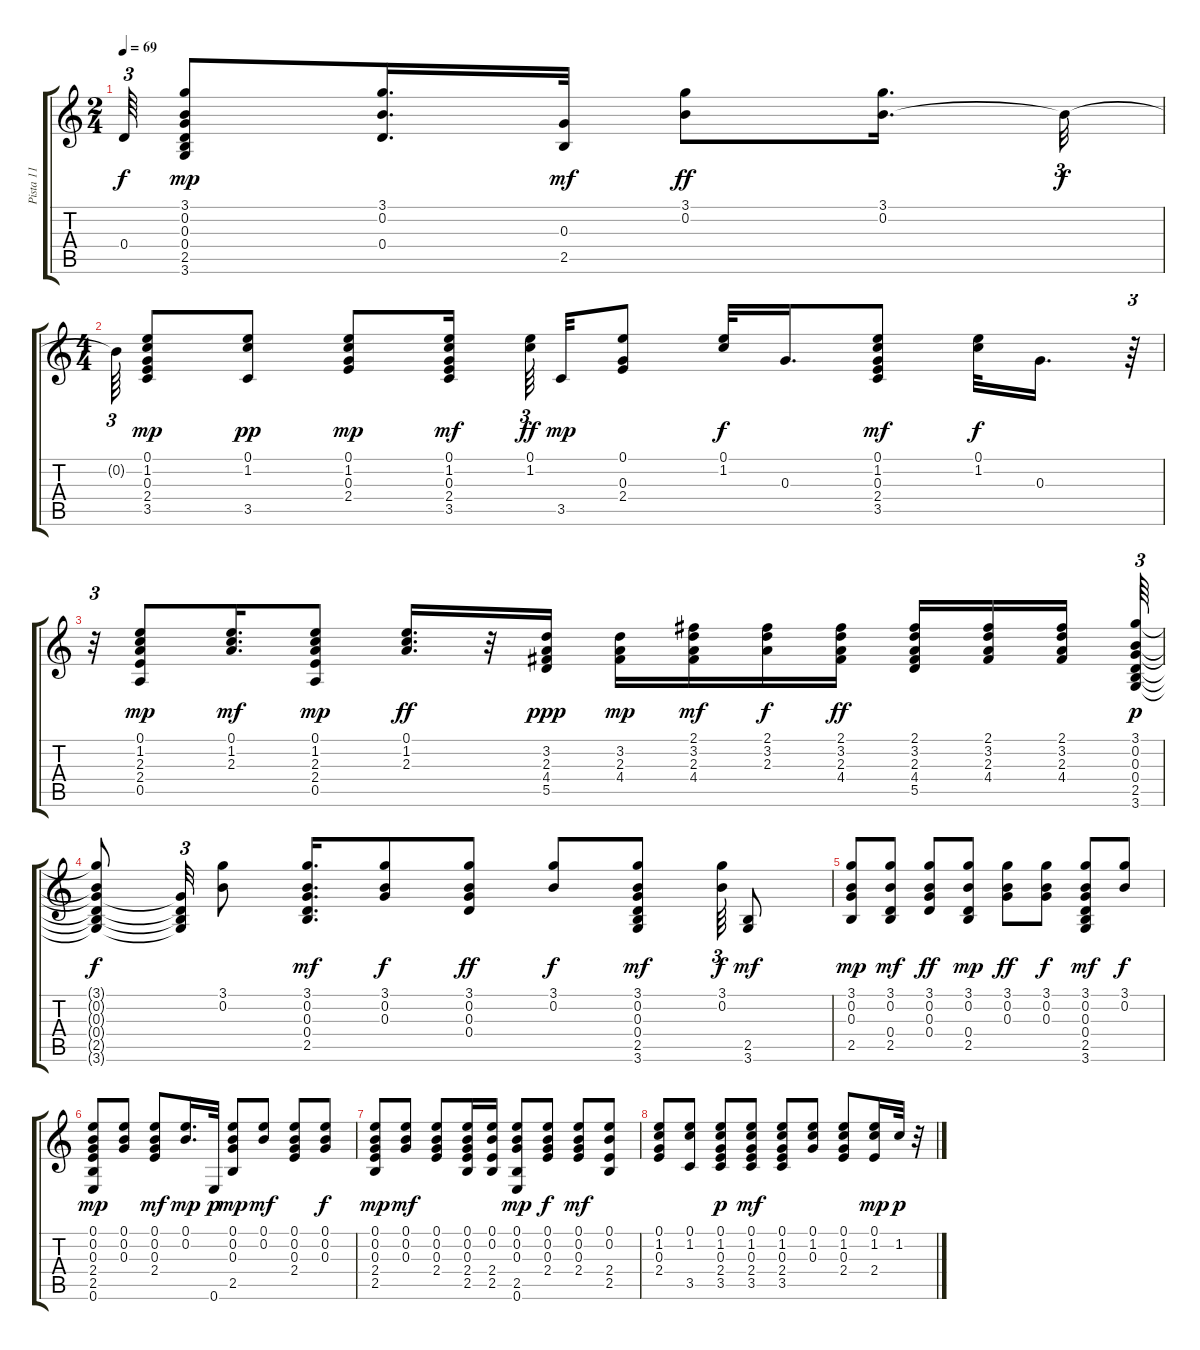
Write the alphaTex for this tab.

\track ("Pista 11" "Pista 11") {instrument acousticguitarsteel}
\staff {score tabs}
\tuning (E4 B3 G3 D3 A2 E2) {hide}
\ts (2 4)
\tempo 69
\clef g2
\ks c
0.4{t}.64{tu (3 2) dy f} (3.1 0.2 0.3 0.4 2.5 3.6).8{dy mp} (3.1 0.2 0.4).16{d} (0.3 2.5).32{dy mf} (3.1 0.2).8{dy ff} (3.1 0.2).16{d} 0.2{t}.32{tu (3 2) dy f} |
\ts (4 4)
0.2{t}.64{tu (3 2)} (0.1 1.2 0.3 2.4 3.5).8{dy mp} (0.1 1.2 3.5).8{dy pp} (0.1 1.2 0.3 2.4).8{dy mp} (0.1 1.2 0.3 2.4 3.5).16{dy mf} (0.1 1.2).64{tu (3 2) dy ff} 3.5.32{dy mp} (0.1 0.3 2.4).8 (0.1 1.2).32{dy f} 0.3.16{d} (0.1 1.2 0.3 2.4 3.5).8{dy mf} (0.1 1.2).32{dy f} 0.3.16{d} r.64{tu (3 2)} |
r.32{tu (3 2)} (0.1 1.2 2.3 2.4 0.5).8{dy mp} (0.1 1.2 2.3).16{d dy mf} (0.1 1.2 2.3 2.4 0.5).8{dy mp} (0.1 1.2 2.3).16{d dy ff} r.32 (3.2 2.3 4.4 5.5).16{dy ppp} (3.2 2.3 4.4).16{dy mp} (2.1 3.2 2.3 4.4).16{dy mf} (2.1 3.2 2.3).16{dy f} (2.1 3.2 2.3 4.4).16{dy ff} (2.1 3.2 2.3 4.4 5.5).16 (2.1 3.2 2.3 4.4).16 (2.1 3.2 2.3 4.4).16 (3.1 0.2 0.3 0.4 2.5 3.6).64{tu (3 2) dy p} |
(3.1{t} 0.2{t} 0.3{t} 0.4{t} 2.5{t} 3.6{t}).8{dy f} (0.3{t} 0.4{t} 2.5{t} 3.6{t}).32{tu (3 2)} (3.1 0.2).8 (3.1 0.2 0.3 0.4 2.5).16{d dy mf} (3.1 0.2 0.3).8{dy f} (3.1 0.2 0.3 0.4).8{dy ff} (3.1 0.2).8{dy f} (3.1 0.2 0.3 0.4 2.5 3.6).8{dy mf} (3.1 0.2).64{tu (3 2) dy f} (2.5 3.6).8{dy mf} |
(3.1 0.2 0.3 2.5).8{dy mp} (3.1 0.2 0.4 2.5).8{dy mf} (3.1 0.2 0.3 0.4).8{dy ff} (3.1 0.2 0.4 2.5).8{dy mp} (3.1 0.2 0.3).8{dy ff} (3.1 0.2 0.3).8{dy f} (3.1 0.2 0.3 0.4 2.5 3.6).8{dy mf} (3.1 0.2).8{dy f} |
(0.1 0.2 0.3 2.4 2.5 0.6).8{dy mp} (0.1 0.2 0.3).8 (0.1 0.2 0.3 2.4).8{dy mf} (0.1 0.2).16{d dy mp} 0.6.32{dy p} (0.1 0.2 0.3 2.5).8{dy mp} (0.1 0.2).8{dy mf} (0.1 0.2 0.3 2.4).8 (0.1 0.2 0.3).8{dy f} |
(0.1 0.2 0.3 2.4 2.5).8{dy mp} (0.1 0.2 0.3).8{dy mf} (0.1 0.2 0.3 2.4).8 (0.1 0.2 0.3 2.4 2.5).16 (0.1 0.2 2.4 2.5).16 (0.1 0.2 0.3 2.5 0.6).8{dy mp} (0.1 0.2 0.3 2.4).8{dy f} (0.1 0.2 0.3 2.4).8{dy mf} (0.1 0.2 2.4 2.5).8 |
(0.1 1.2 0.3 2.4).8 (0.1 1.2 3.5).8 (0.1 1.2 0.3 2.4 3.5).8{dy p} (0.1 1.2 0.3 2.4 3.5).8{dy mf} (0.1 1.2 0.3 2.4 3.5).8 (0.1 1.2 0.3).8 (0.1 1.2 0.3 2.4).8 (0.1 1.2 2.4).16{dy mp} 1.2.32{dy p} r.32
